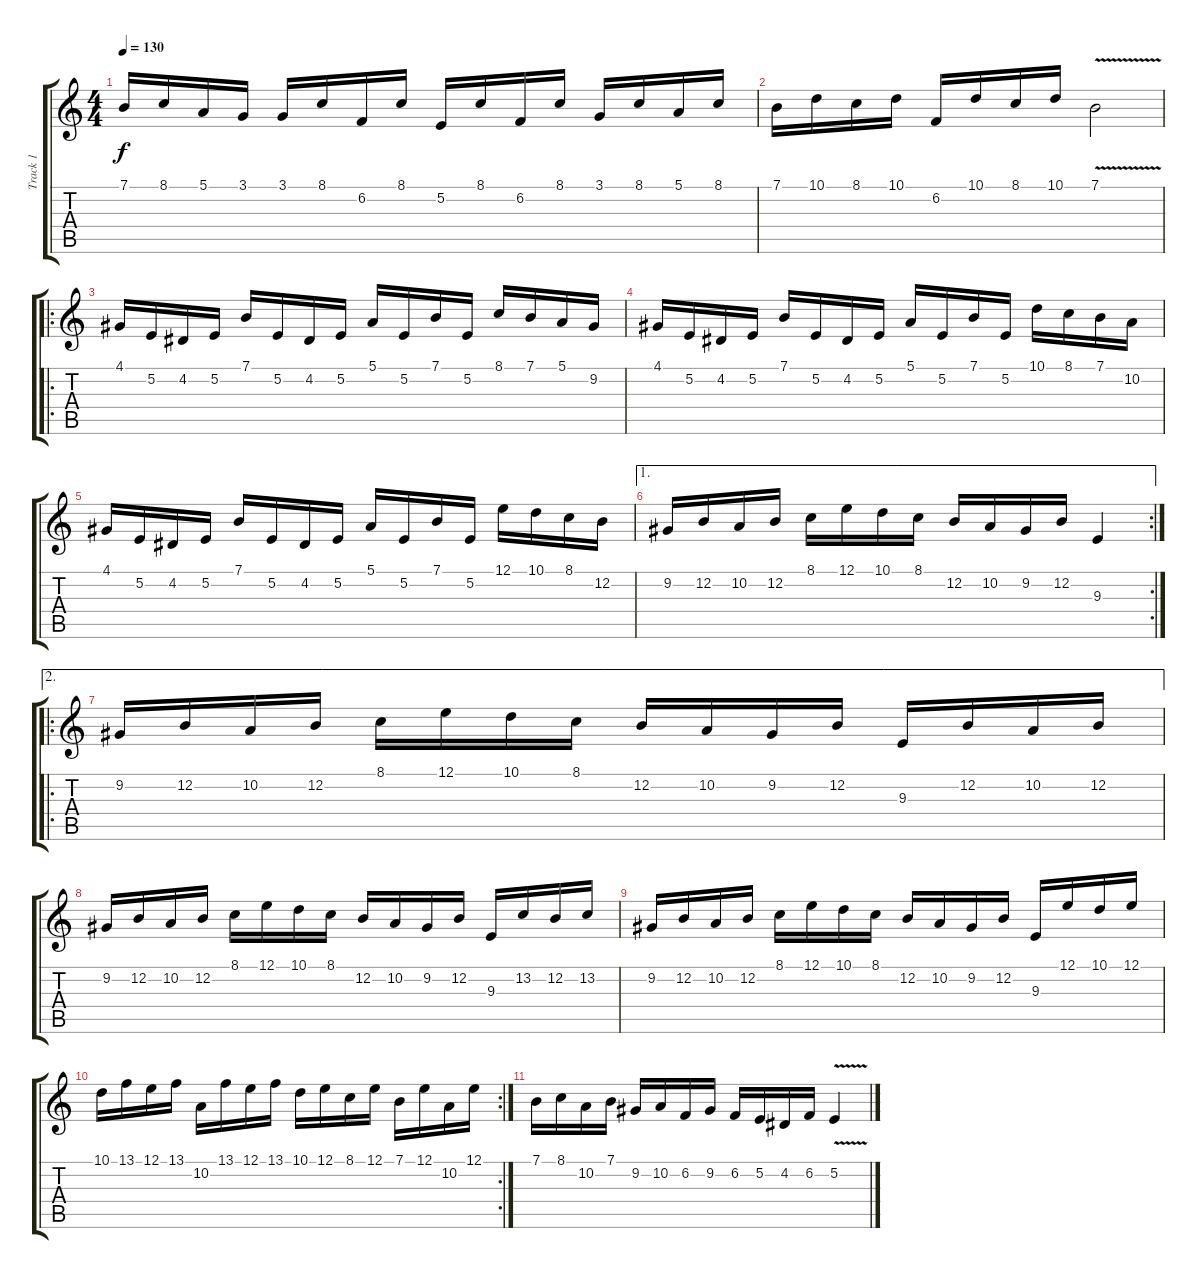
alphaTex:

\track ("Track 1" "Track 1") {instrument synthstrings2}
\staff {score tabs}
\tuning (E4 B3 G3 D3 A2 E2) {hide}
\ts (4 4)
\tempo 130
\clef g2
\ks c
7.1.16{dy f} 8.1.16 5.1.16 3.1.16 3.1.16 8.1.16 6.2.16 8.1.16 5.2.16 8.1.16 6.2.16 8.1.16 3.1.16 8.1.16 5.1.16 8.1.16 |
7.1.16 10.1.16 8.1.16 10.1.16 6.2.16 10.1.16 8.1.16 10.1.16 7.1{v}.2 |
\ro
4.1.16 5.2.16 4.2.16 5.2.16 7.1.16 5.2.16 4.2.16 5.2.16 5.1.16 5.2.16 7.1.16 5.2.16 8.1.16 7.1.16 5.1.16 9.2.16 |
4.1.16 5.2.16 4.2.16 5.2.16 7.1.16 5.2.16 4.2.16 5.2.16 5.1.16 5.2.16 7.1.16 5.2.16 10.1.16 8.1.16 7.1.16 10.2.16 |
4.1.16 5.2.16 4.2.16 5.2.16 7.1.16 5.2.16 4.2.16 5.2.16 5.1.16 5.2.16 7.1.16 5.2.16 12.1.16 10.1.16 8.1.16 12.2.16 |
\ae 1
\rc 2
9.2.16 12.2.16 10.2.16 12.2.16 8.1.16 12.1.16 10.1.16 8.1.16 12.2.16 10.2.16 9.2.16 12.2.16 9.3.4 |
\ae 2
\ro
9.2.16 12.2.16 10.2.16 12.2.16 8.1.16 12.1.16 10.1.16 8.1.16 12.2.16 10.2.16 9.2.16 12.2.16 9.3.16 12.2.16 10.2.16 12.2.16 |
9.2.16 12.2.16 10.2.16 12.2.16 8.1.16 12.1.16 10.1.16 8.1.16 12.2.16 10.2.16 9.2.16 12.2.16 9.3.16 13.2.16 12.2.16 13.2.16 |
9.2.16 12.2.16 10.2.16 12.2.16 8.1.16 12.1.16 10.1.16 8.1.16 12.2.16 10.2.16 9.2.16 12.2.16 9.3.16 12.1.16 10.1.16 12.1.16 |
\rc 2
10.1.16 13.1.16 12.1.16 13.1.16 10.2.16 13.1.16 12.1.16 13.1.16 10.1.16 12.1.16 8.1.16 12.1.16 7.1.16 12.1.16 10.2.16 12.1.16 |
7.1.16 8.1.16 10.2.16 7.1.16 9.2.16 10.2.16 6.2.16 9.2.16 6.2.16 5.2.16 4.2.16 6.2.16 5.2{v}.4
